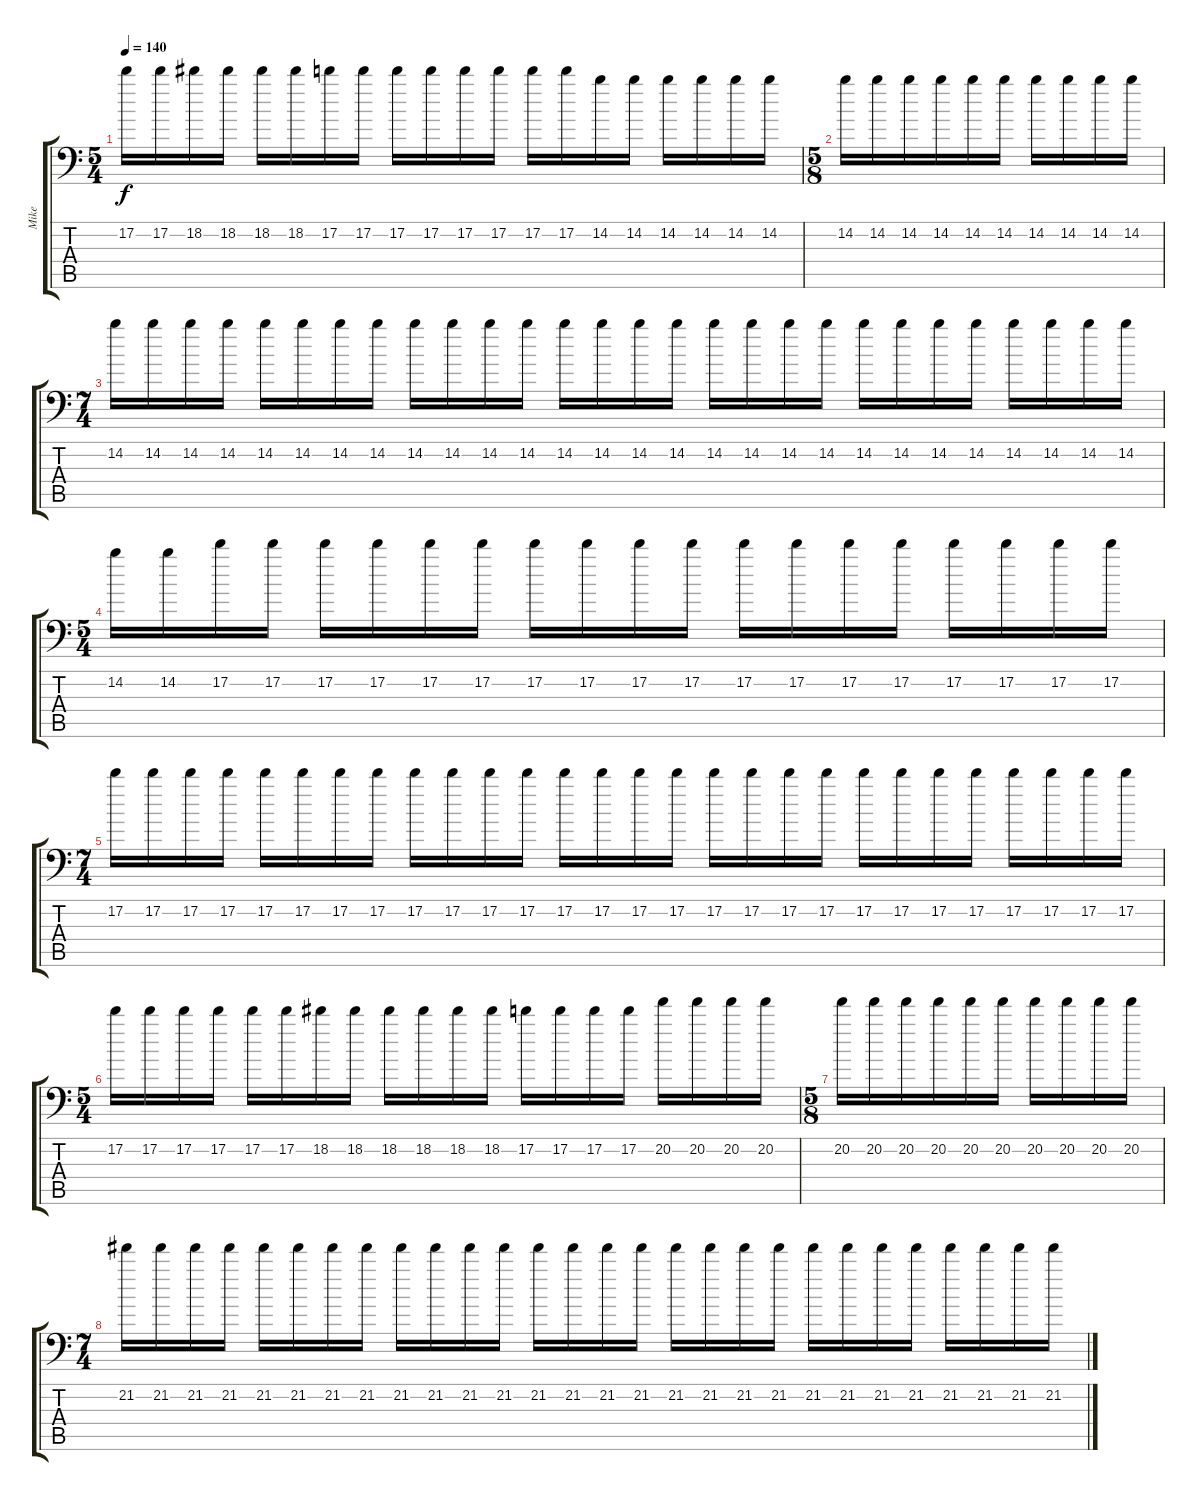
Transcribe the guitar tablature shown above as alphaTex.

\track ("Mike" "Mike") {instrument overdrivenguitar}
\staff {score tabs}
\tuning (D4 A3 F3 C3 G2 G1) {hide}
\ts (5 4)
\tempo 140
\clef f4
\ks c
17.2.16{dy f} 17.2.16 18.2.16 18.2.16 18.2.16 18.2.16 17.2.16 17.2.16 17.2.16 17.2.16 17.2.16 17.2.16 17.2.16 17.2.16 14.2.16 14.2.16 14.2.16 14.2.16 14.2.16 14.2.16 |
\ts (5 8)
14.2.16 14.2.16 14.2.16 14.2.16 14.2.16 14.2.16 14.2.16 14.2.16 14.2.16 14.2.16 |
\ts (7 4)
14.2.16 14.2.16 14.2.16 14.2.16 14.2.16 14.2.16 14.2.16 14.2.16 14.2.16 14.2.16 14.2.16 14.2.16 14.2.16 14.2.16 14.2.16 14.2.16 14.2.16 14.2.16 14.2.16 14.2.16 14.2.16 14.2.16 14.2.16 14.2.16 14.2.16 14.2.16 14.2.16 14.2.16 |
\ts (5 4)
14.2.16 14.2.16 17.2.16 17.2.16 17.2.16 17.2.16 17.2.16 17.2.16 17.2.16 17.2.16 17.2.16 17.2.16 17.2.16 17.2.16 17.2.16 17.2.16 17.2.16 17.2.16 17.2.16 17.2.16 |
\ts (7 4)
17.2.16 17.2.16 17.2.16 17.2.16 17.2.16 17.2.16 17.2.16 17.2.16 17.2.16 17.2.16 17.2.16 17.2.16 17.2.16 17.2.16 17.2.16 17.2.16 17.2.16 17.2.16 17.2.16 17.2.16 17.2.16 17.2.16 17.2.16 17.2.16 17.2.16 17.2.16 17.2.16 17.2.16 |
\ts (5 4)
17.2.16 17.2.16 17.2.16 17.2.16 17.2.16 17.2.16 18.2.16 18.2.16 18.2.16 18.2.16 18.2.16 18.2.16 17.2.16 17.2.16 17.2.16 17.2.16 20.2.16 20.2.16 20.2.16 20.2.16 |
\ts (5 8)
20.2.16 20.2.16 20.2.16 20.2.16 20.2.16 20.2.16 20.2.16 20.2.16 20.2.16 20.2.16 |
\ts (7 4)
21.2.16 21.2.16 21.2.16 21.2.16 21.2.16 21.2.16 21.2.16 21.2.16 21.2.16 21.2.16 21.2.16 21.2.16 21.2.16 21.2.16 21.2.16 21.2.16 21.2.16 21.2.16 21.2.16 21.2.16 21.2.16 21.2.16 21.2.16 21.2.16 21.2.16 21.2.16 21.2.16 21.2.16
